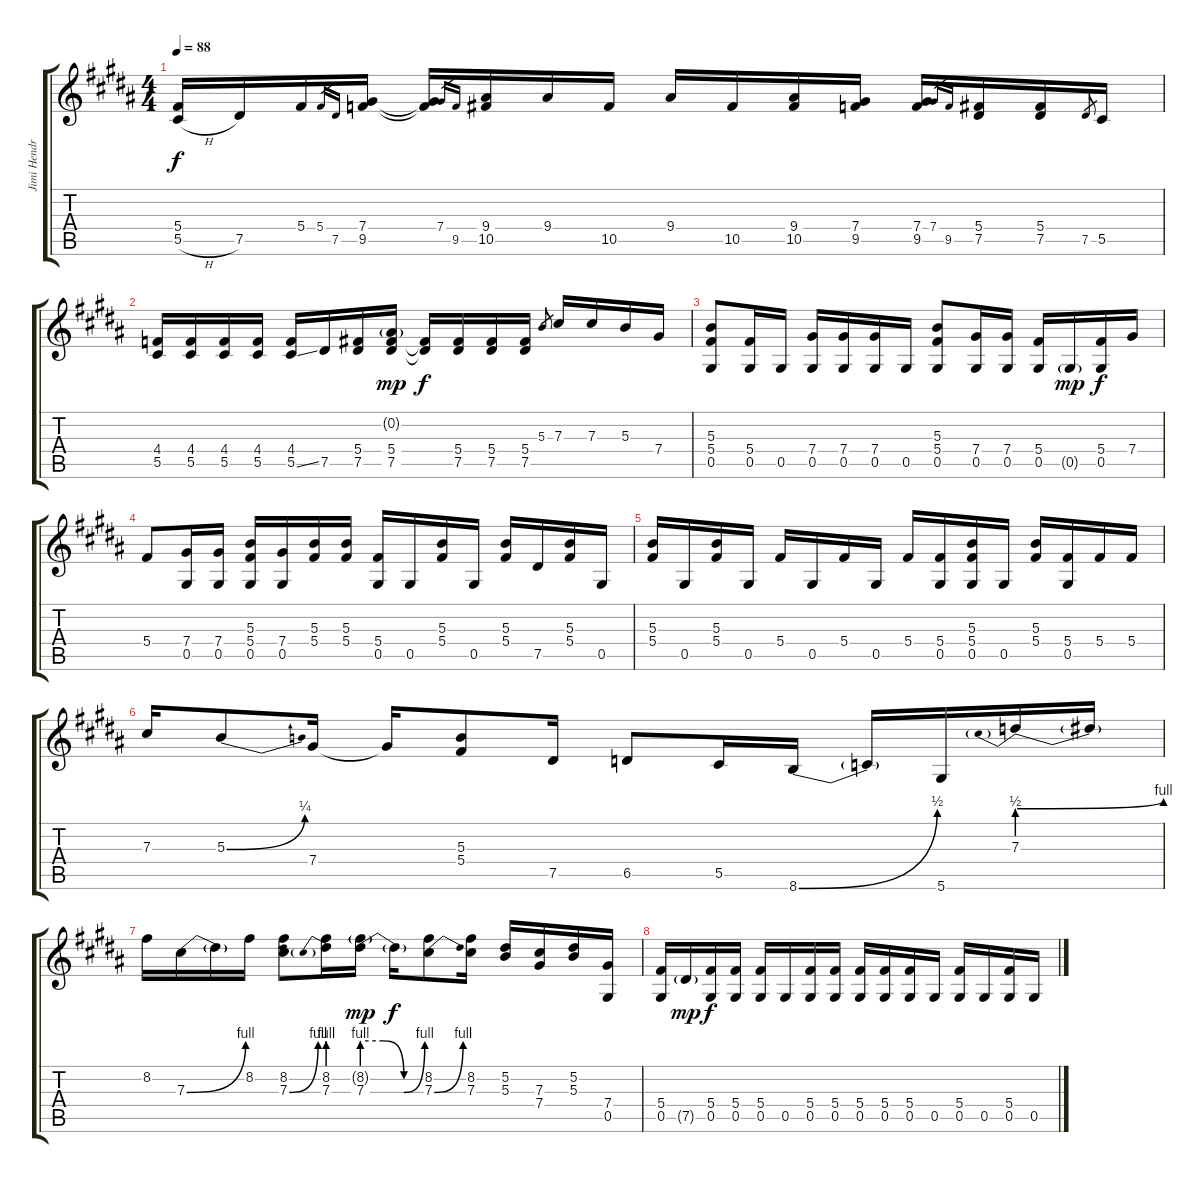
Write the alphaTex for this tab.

\track ("Jimi Hendrix" "Jimi Hendr") {instrument overdrivenguitar}
\staff {score tabs}
\tuning (Eb4 Bb3 Gb3 Db3 Ab2 Eb2) {hide}
\ts (4 4)
\tempo 88
\clef g2
\ks b
(5.4 5.5{h}).16{dy f} 7.5.16 5.4.16 5.4.16{gr} 7.5.16{gr} (7.4 9.5).16 (7.4{t} 9.5{t}).16 7.4.16{gr} 9.5.16{gr} (9.4 10.5).16 9.4.16 10.5.16 9.4.16 10.5.16 (9.4 10.5).16 (7.4 9.5).16 (7.4 9.5).16 7.4.16{gr} 9.5.16{gr} (5.4 7.5).16 (5.4 7.5).16 7.5.8{gr} 5.5.16 |
(4.4 5.5).16 (4.4 5.5).16 (4.4 5.5).16 (4.4 5.5).16 (4.4 5.5{ss}).16 7.5.16 (5.4 7.5).16 (0.2{g} 5.4 7.5).16{dy mp} (5.4{t} 7.5{t}).16{dy f} (5.4 7.5).16 (5.4 7.5).16 (5.4 7.5).16 5.3.8{gr} 7.3.16 7.3.16 5.3.16 7.4.16 |
(5.3 5.4 0.5).8 (5.4 0.5).16 0.5.16 (7.4 0.5).16 (7.4 0.5).16 (7.4 0.5).16 0.5.16 (5.3 5.4 0.5).8 (7.4 0.5).16 (7.4 0.5).16 (5.4 0.5).16 0.5{g}.16{dy mp} (5.4 0.5).16{dy f} 7.4.16 |
5.4.8 (7.4 0.5).16 (7.4 0.5).16 (5.3 5.4 0.5).16 (7.4 0.5).16 (5.3 5.4).16 (5.3 5.4).16 (5.4 0.5).16 0.5.16 (5.3 5.4).16 0.5.16 (5.3 5.4).16 7.5.16 (5.3 5.4).16 0.5.16 |
(5.3 5.4).16 0.5.16 (5.3 5.4).16 0.5.16 5.4.16 0.5.16 5.4.16 0.5.16 5.4.16 (5.4 0.5).16 (5.3 5.4 0.5).16 0.5.16 (5.3 5.4).16 (5.4 0.5).16 5.4.16 5.4.16 |
7.3.16 5.3{be (bend 0 0 60 1)}.8 7.4.16 7.4{t}.16 (5.3 5.4).8 7.5.16 6.5.8 5.5.16 8.6{be (bend 0 0 60 2)}.16 8.6{t}.16 5.6.16 7.3{be (prebendbend 0 2 60 4)}.16 7.3{t}.16 |
8.2.16 7.3{be (bend 0 0 60 4)}.16 7.3{t}.16 8.2.16 (8.2 7.3{be (bend 0 0 60 4)}).8 (8.2 7.3{be (prebend 0 4 60 4)}).16 (8.2{g} 7.3{be (custom 0 4 20 4 40 0 60 4)}).16{dy mp} 7.3{t}.16{dy f} (8.2 7.3{be (bend 0 0 60 4)}).8 (8.2 7.3).16 (5.2 5.3).16 (7.3 7.4).16 (5.2 5.3).16 (7.4 0.5).16 |
(5.4 0.5).16 7.5{g}.16{dy mp} (5.4 0.5).16{dy f} (5.4 0.5).16 (5.4 0.5).16 0.5.16 (5.4 0.5).16 (5.4 0.5).16 (5.4 0.5).16 (5.4 0.5).16 (5.4 0.5).16 0.5.16 (5.4 0.5).16 0.5.16 (5.4 0.5).16 0.5.16
